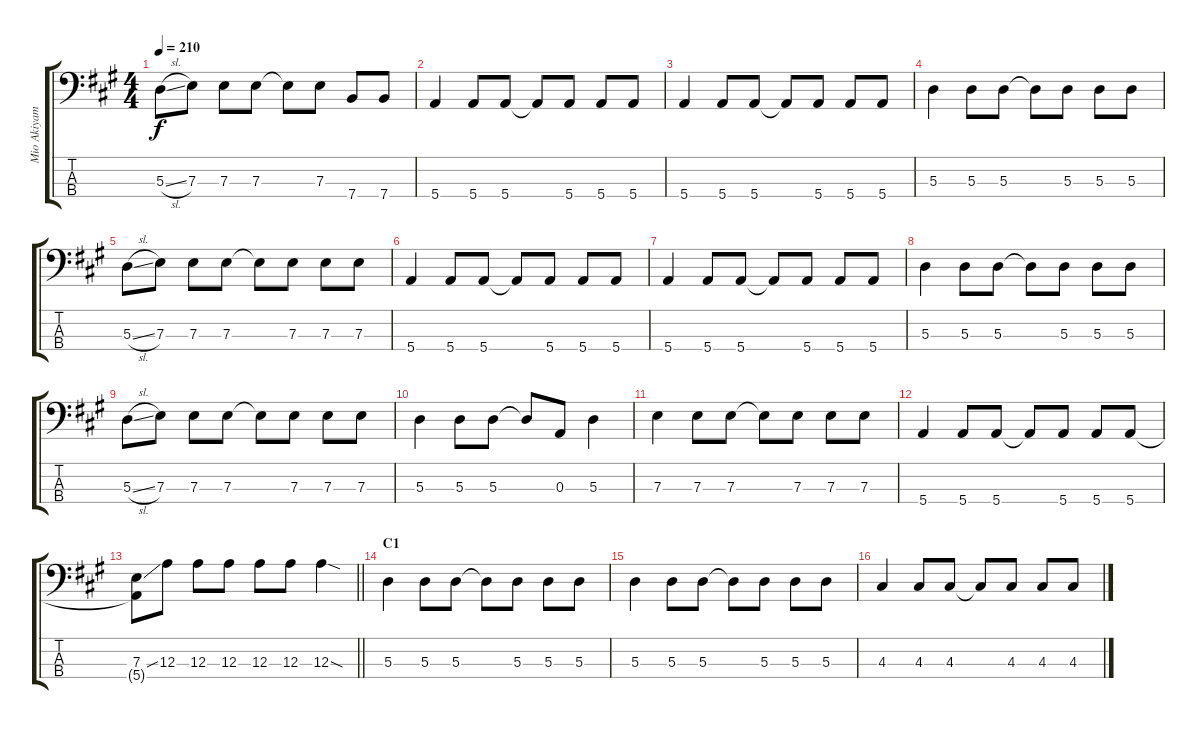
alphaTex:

\track ("Mio Akiyama" "Mio Akiyam") {instrument electricbassfinger}
\staff {score tabs}
\tuning (G2 D2 A1 E1) {hide}
\ts (4 4)
\tempo 210
\clef f4
\ks a
5.3{sl}.8{dy f} 7.3.8 7.3.8 7.3.8 7.3{t}.8 7.3.8 7.4.8 7.4.8 |
5.4.4 5.4.8 5.4.8 5.4{t}.8 5.4.8 5.4.8 5.4.8 |
5.4.4 5.4.8 5.4.8 5.4{t}.8 5.4.8 5.4.8 5.4.8 |
5.3.4 5.3.8 5.3.8 5.3{t}.8 5.3.8 5.3.8 5.3.8 |
5.3{sl}.8 7.3.8 7.3.8 7.3.8 7.3{t}.8 7.3.8 7.3.8 7.3.8 |
5.4.4 5.4.8 5.4.8 5.4{t}.8 5.4.8 5.4.8 5.4.8 |
5.4.4 5.4.8 5.4.8 5.4{t}.8 5.4.8 5.4.8 5.4.8 |
5.3.4 5.3.8 5.3.8 5.3{t}.8 5.3.8 5.3.8 5.3.8 |
5.3{sl}.8 7.3.8 7.3.8 7.3.8 7.3{t}.8 7.3.8 7.3.8 7.3.8 |
5.3.4 5.3.8 5.3.8 5.3{t}.8 0.3.8 5.3.4 |
7.3.4 7.3.8 7.3.8 7.3{t}.8 7.3.8 7.3.8 7.3.8 |
5.4.4 5.4.8 5.4.8 5.4{t}.8 5.4.8 5.4.8 5.4.8 |
\barLineRight lightlight
(7.3{ss} 5.4{t}).8 12.3.8 12.3.8 12.3.8 12.3.8 12.3.8 12.3{sod}.4 |
\section ("" "C1")
5.3.4 5.3.8 5.3.8 5.3{t}.8 5.3.8 5.3.8 5.3.8 |
5.3.4 5.3.8 5.3.8 5.3{t}.8 5.3.8 5.3.8 5.3.8 |
4.3.4 4.3.8 4.3.8 4.3{t}.8 4.3.8 4.3.8 4.3.8
